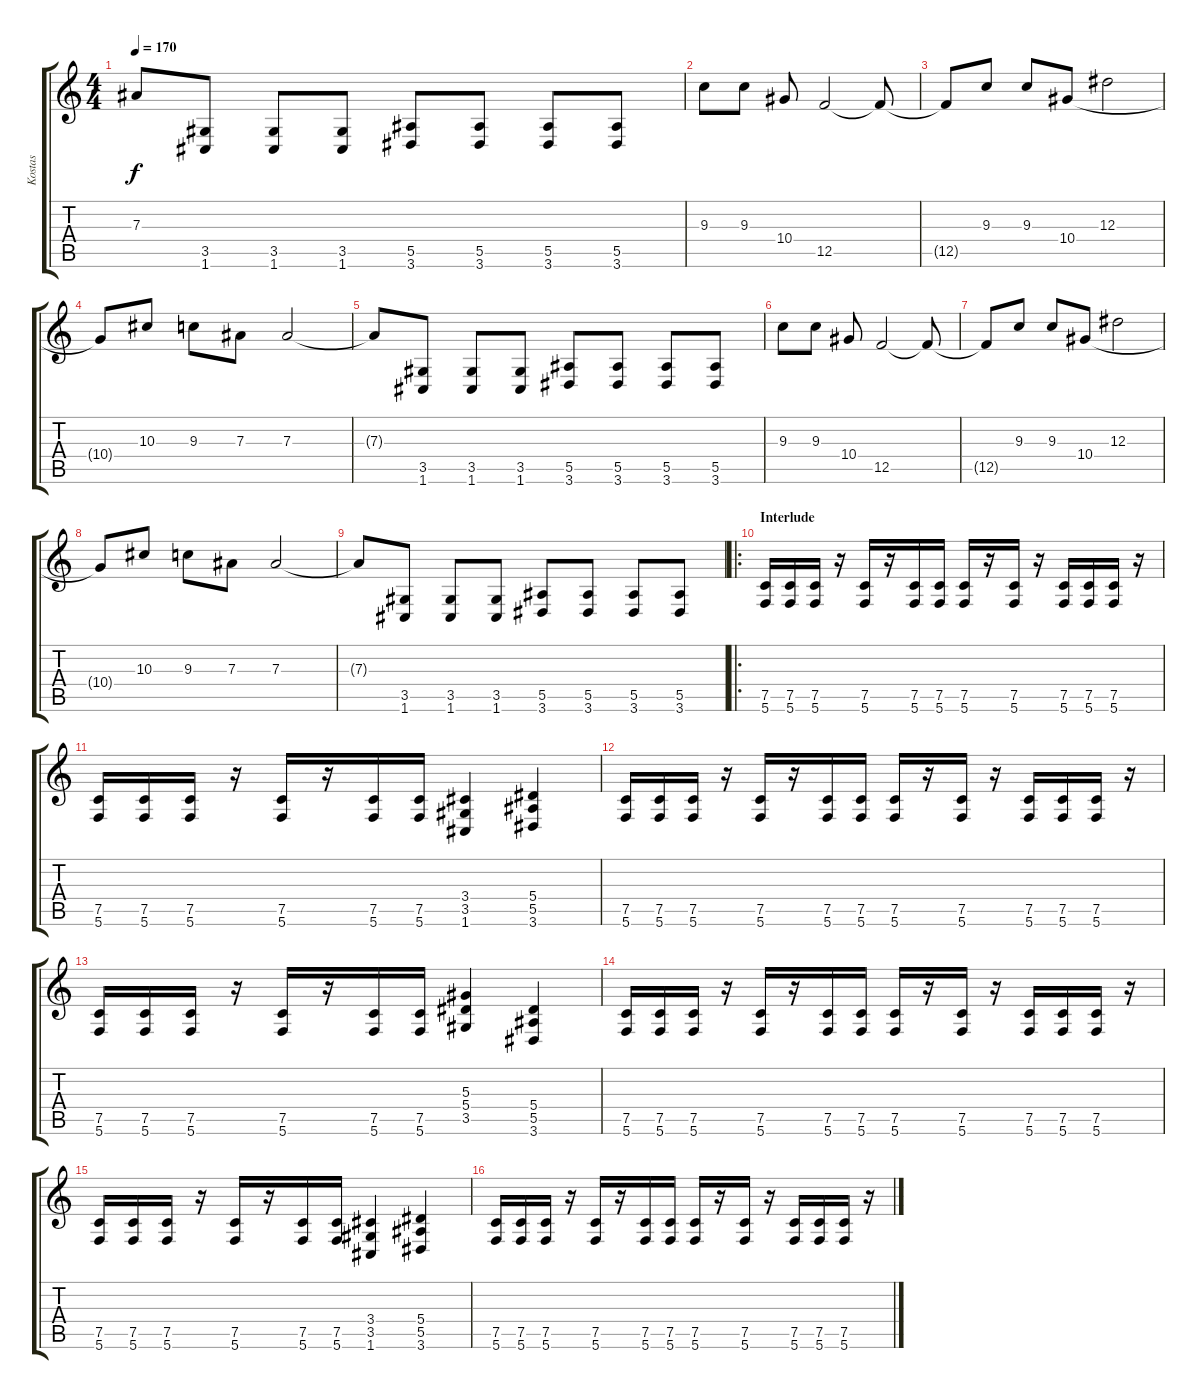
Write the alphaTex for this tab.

\track ("Kostas" "Kostas") {instrument distortionguitar}
\staff {score tabs}
\tuning (C4 G3 Eb3 Bb2 F2 C2) {hide}
\ts (4 4)
\tempo 170
\clef g2
\ks c
7.3{t}.8{dy f} (3.5 1.6).8 (3.5 1.6).8 (3.5 1.6).8 (5.5 3.6).8 (5.5 3.6).8 (5.5 3.6).8 (5.5 3.6).8 |
9.3.8 9.3.8 10.4.8 12.5.2 12.5{t}.8 |
12.5{t}.8 9.3.8 9.3.8 10.4.8 12.3.2 |
10.4{t}.8 10.3.8 9.3.8 7.3.8 7.3.2 |
7.3{t}.8 (3.5 1.6).8 (3.5 1.6).8 (3.5 1.6).8 (5.5 3.6).8 (5.5 3.6).8 (5.5 3.6).8 (5.5 3.6).8 |
9.3.8 9.3.8 10.4.8 12.5.2 12.5{t}.8 |
12.5{t}.8 9.3.8 9.3.8 10.4.8 12.3.2 |
10.4{t}.8 10.3.8 9.3.8 7.3.8 7.3.2 |
7.3{t}.8 (3.5 1.6).8 (3.5 1.6).8 (3.5 1.6).8 (5.5 3.6).8 (5.5 3.6).8 (5.5 3.6).8 (5.5 3.6).8 |
\ro
\section ("" "Interlude")
(7.5 5.6).16 (7.5 5.6).16 (7.5 5.6).16 r.16 (7.5 5.6).16 r.16 (7.5 5.6).16 (7.5 5.6).16 (7.5 5.6).16 r.16 (7.5 5.6).16 r.16 (7.5 5.6).16 (7.5 5.6).16 (7.5 5.6).16 r.16 |
(7.5 5.6).16 (7.5 5.6).16 (7.5 5.6).16 r.16 (7.5 5.6).16 r.16 (7.5 5.6).16 (7.5 5.6).16 (3.4 3.5 1.6).4 (5.4 5.5 3.6).4 |
(7.5 5.6).16 (7.5 5.6).16 (7.5 5.6).16 r.16 (7.5 5.6).16 r.16 (7.5 5.6).16 (7.5 5.6).16 (7.5 5.6).16 r.16 (7.5 5.6).16 r.16 (7.5 5.6).16 (7.5 5.6).16 (7.5 5.6).16 r.16 |
(7.5 5.6).16 (7.5 5.6).16 (7.5 5.6).16 r.16 (7.5 5.6).16 r.16 (7.5 5.6).16 (7.5 5.6).16 (5.3 5.4 3.5).4 (5.4 5.5 3.6).4 |
(7.5 5.6).16 (7.5 5.6).16 (7.5 5.6).16 r.16 (7.5 5.6).16 r.16 (7.5 5.6).16 (7.5 5.6).16 (7.5 5.6).16 r.16 (7.5 5.6).16 r.16 (7.5 5.6).16 (7.5 5.6).16 (7.5 5.6).16 r.16 |
(7.5 5.6).16 (7.5 5.6).16 (7.5 5.6).16 r.16 (7.5 5.6).16 r.16 (7.5 5.6).16 (7.5 5.6).16 (3.4 3.5 1.6).4 (5.4 5.5 3.6).4 |
(7.5 5.6).16 (7.5 5.6).16 (7.5 5.6).16 r.16 (7.5 5.6).16 r.16 (7.5 5.6).16 (7.5 5.6).16 (7.5 5.6).16 r.16 (7.5 5.6).16 r.16 (7.5 5.6).16 (7.5 5.6).16 (7.5 5.6).16 r.16
